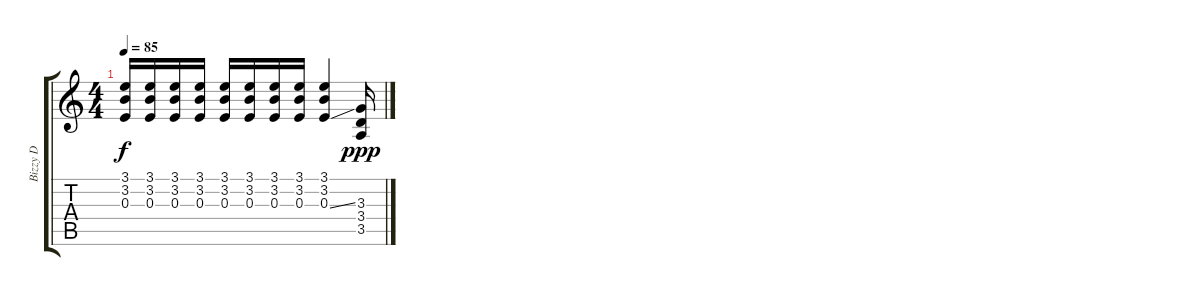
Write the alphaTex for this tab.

\track ("Bizzy D" "Bizzy D") {instrument distortionguitar}
\staff {score tabs}
\tuning (Db4 Ab3 E3 B2 Gb2 B1) {hide}
\ts (4 4)
\tempo 85
\clef g2
\ks c
(3.1 3.2 0.3).16{dy f} (3.1 3.2 0.3).16 (3.1 3.2 0.3).16 (3.1 3.2 0.3).16 (3.1 3.2 0.3).16 (3.1 3.2 0.3).16 (3.1 3.2 0.3).16 (3.1 3.2 0.3).16 (3.1 3.2 0.3{ss}).4 (3.3 3.4 3.5).16{dy ppp}
